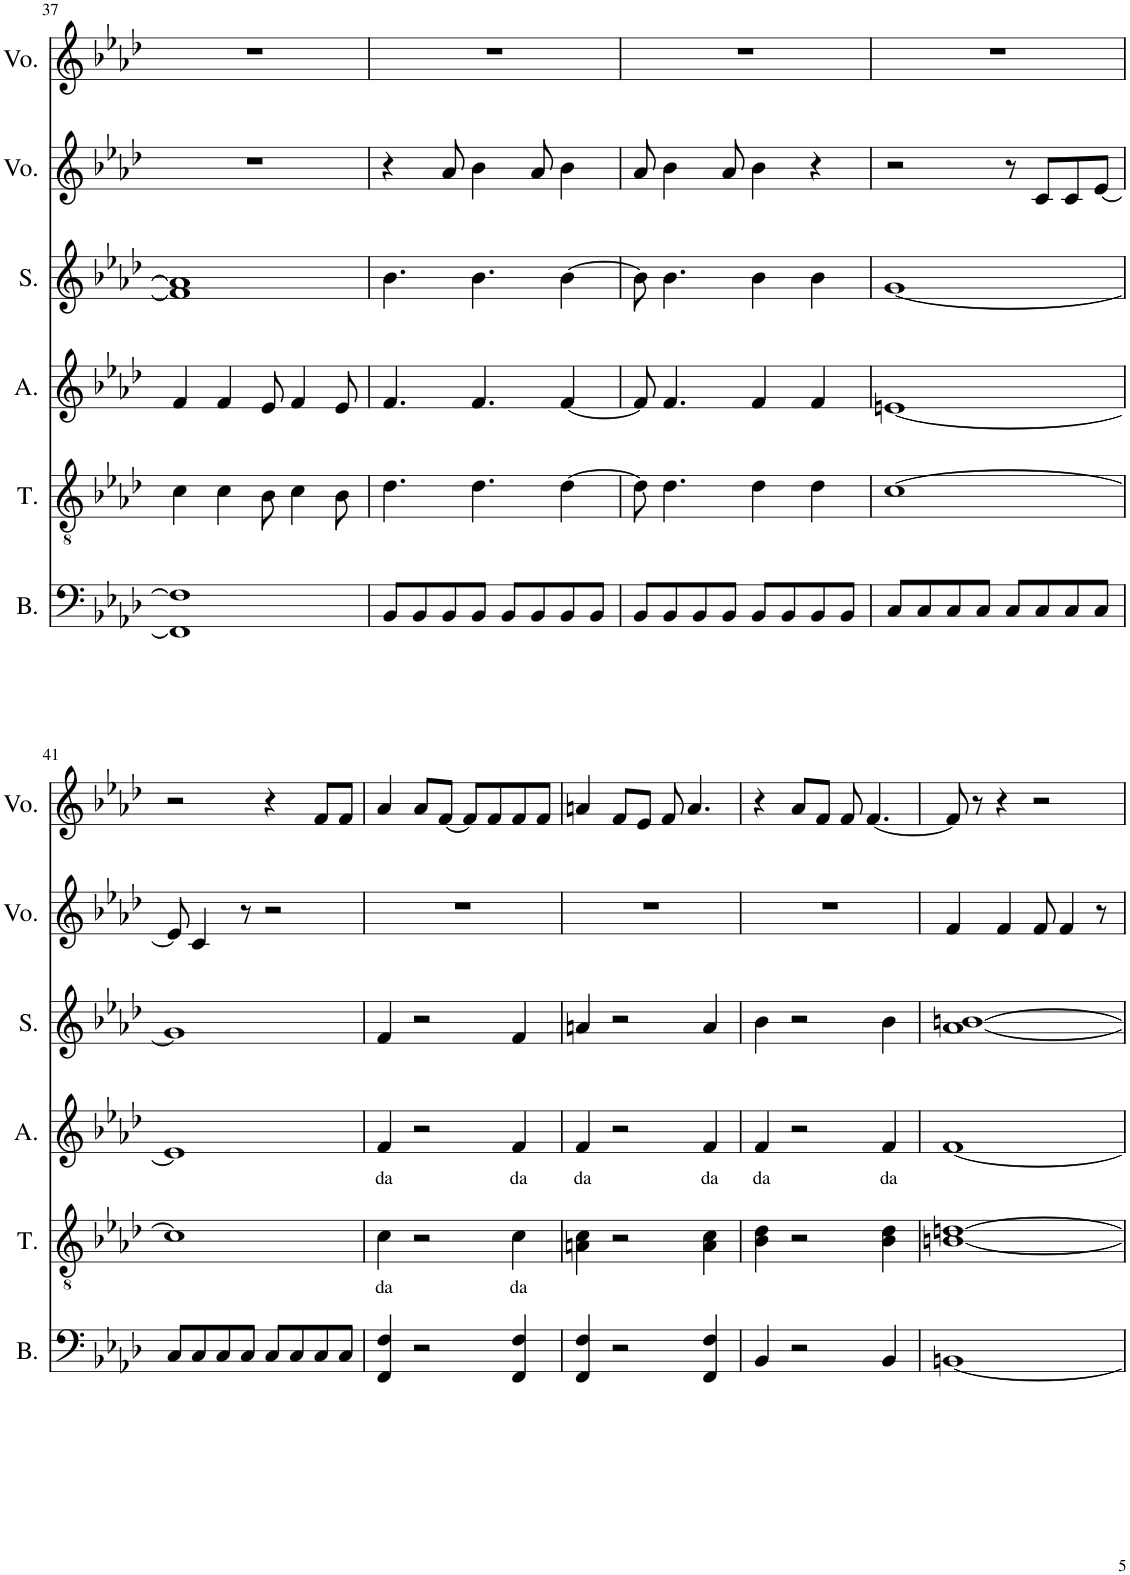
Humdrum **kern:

**kern	**kern	**text	**kern	**text	**kern	**kern	**kern
*part6	*part5	*part5	*part4	*part4	*part3	*part2	*part1
*staff6	*staff5	*staff5	*staff4	*staff4	*staff3	*staff2	*staff1
*I"Bass	*I"Tenor	*	*I"Alto	*	*I"Soprano	*I"Voice	*I"Voice
*I'B.	*I'T.	*	*I'A.	*	*I'S.	*I'Vo.	*I'Vo.
!!LO:PB:g=z
*clefF4	*clefGv2	*	*clefG2	*	*clefG2	*clefG2	*clefG2
*k[b-e-a-d-]	*k[b-e-a-d-]	*	*k[b-e-a-d-]	*	*k[b-e-a-d-]	*k[b-e-a-d-]	*k[b-e-a-d-]
*M4/4	*M4/4	*	*M4/4	*	*M4/4	*M4/4	*M4/4
=37	=37	=37	=37	=37	=37	=37	=37
1FF] 1F]	4c\	.	4f/	.	1f] 1a-]	1r	1r
.	4c\	.	4f/	.	.	.	.
.	8B-\	.	8e-/	.	.	.	.
.	4c\	.	4f/	.	.	.	.
.	8B-\	.	8e-/	.	.	.	.
=38	=38	=38	=38	=38	=38	=38	=38
8BB-/L	4.d-\	.	4.f/	.	4.b-\	4r	1r
8BB-/	.	.	.	.	.	.	.
8BB-/	.	.	.	.	.	8a-/	.
8BB-/J	4.d-\	.	4.f/	.	4.b-\	4b-\	.
8BB-/L	.	.	.	.	.	.	.
8BB-/	.	.	.	.	.	8a-/	.
8BB-/	[4d-\	.	[4f/	.	[4b-\	4b-\	.
8BB-/J	.	.	.	.	.	.	.
=39	=39	=39	=39	=39	=39	=39	=39
8BB-/L	8d-\]	.	8f/]	.	8b-\]	8a-/	1r
8BB-/	4.d-\	.	4.f/	.	4.b-\	4b-\	.
8BB-/	.	.	.	.	.	.	.
8BB-/J	.	.	.	.	.	8a-/	.
8BB-/L	4d-\	.	4f/	.	4b-\	4b-\	.
8BB-/	.	.	.	.	.	.	.
8BB-/	4d-\	.	4f/	.	4b-\	4r	.
8BB-/J	.	.	.	.	.	.	.
=40	=40	=40	=40	=40	=40	=40	=40
8C/L	[1c	.	[1en	.	[1g	2r	1r
8C/	.	.	.	.	.	.	.
8C/	.	.	.	.	.	.	.
8C/J	.	.	.	.	.	.	.
8C/L	.	.	.	.	.	8r	.
8C/	.	.	.	.	.	8c/L	.
8C/	.	.	.	.	.	8c/	.
8C/J	.	.	.	.	.	[8e-/J	.
!!LO:LB:g=z
=41	=41	=41	=41	=41	=41	=41	=41
8C/L	1c]	.	1e]	.	1g]	8e-/]	2r
8C/	.	.	.	.	.	4c/	.
8C/	.	.	.	.	.	.	.
8C/J	.	.	.	.	.	8r	.
8C/L	.	.	.	.	.	2r	4r
8C/	.	.	.	.	.	.	.
8C/	.	.	.	.	.	.	8f/L
8C/J	.	.	.	.	.	.	8f/J
=42	=42	=42	=42	=42	=42	=42	=42
!	!	!LO:LY:b	!	!LO:LY:b	!	!	!
4FF/ 4F/	4c\	da	4f/	da	4f/	1r	4a-/
2r	2r	.	2r	.	2r	.	8a-/L
.	.	.	.	.	.	.	[8f/J
.	.	.	.	.	.	.	8f/L]
.	.	.	.	.	.	.	8f/
!	!	!LO:LY:b	!	!LO:LY:b	!	!	!
4FF/ 4F/	4c\	da	4f/	da	4f/	.	8f/
.	.	.	.	.	.	.	8f/J
=43	=43	=43	=43	=43	=43	=43	=43
!	!	!	!	!LO:LY:b	!	!	!
4FF/ 4F/	4An\ 4c\	.	4f/	da	4an/	1r	4an/
2r	2r	.	2r	.	2r	.	8f/L
.	.	.	.	.	.	.	8e-/J
.	.	.	.	.	.	.	8f/
.	.	.	.	.	.	.	4.a/
!	!	!	!	!LO:LY:b	!	!	!
4FF/ 4F/	4A\ 4c\	.	4f/	da	4a/	.	.
=44	=44	=44	=44	=44	=44	=44	=44
!	!	!	!	!LO:LY:b	!	!	!
4BB-/	4B-\ 4d-\	.	4f/	da	4b-\	1r	4r
2r	2r	.	2r	.	2r	.	8a-/L
.	.	.	.	.	.	.	8f/J
.	.	.	.	.	.	.	8f/
.	.	.	.	.	.	.	[4.f/
!	!	!	!	!LO:LY:b	!	!	!
4BB-/	4B-\ 4d-\	.	4f/	da	4b-\	.	.
=45	=45	=45	=45	=45	=45	=45	=45
[1BBn	[1Bn [1dn	.	[1f	.	[1a- [1bn	4f/	8f/]
.	.	.	.	.	.	.	8r
.	.	.	.	.	.	4f/	4r
.	.	.	.	.	.	8f/	2r
.	.	.	.	.	.	4f/	.
.	.	.	.	.	.	8r	.
=	=	=	=	=	=	=	=
*-	*-	*-	*-	*-	*-	*-	*-
